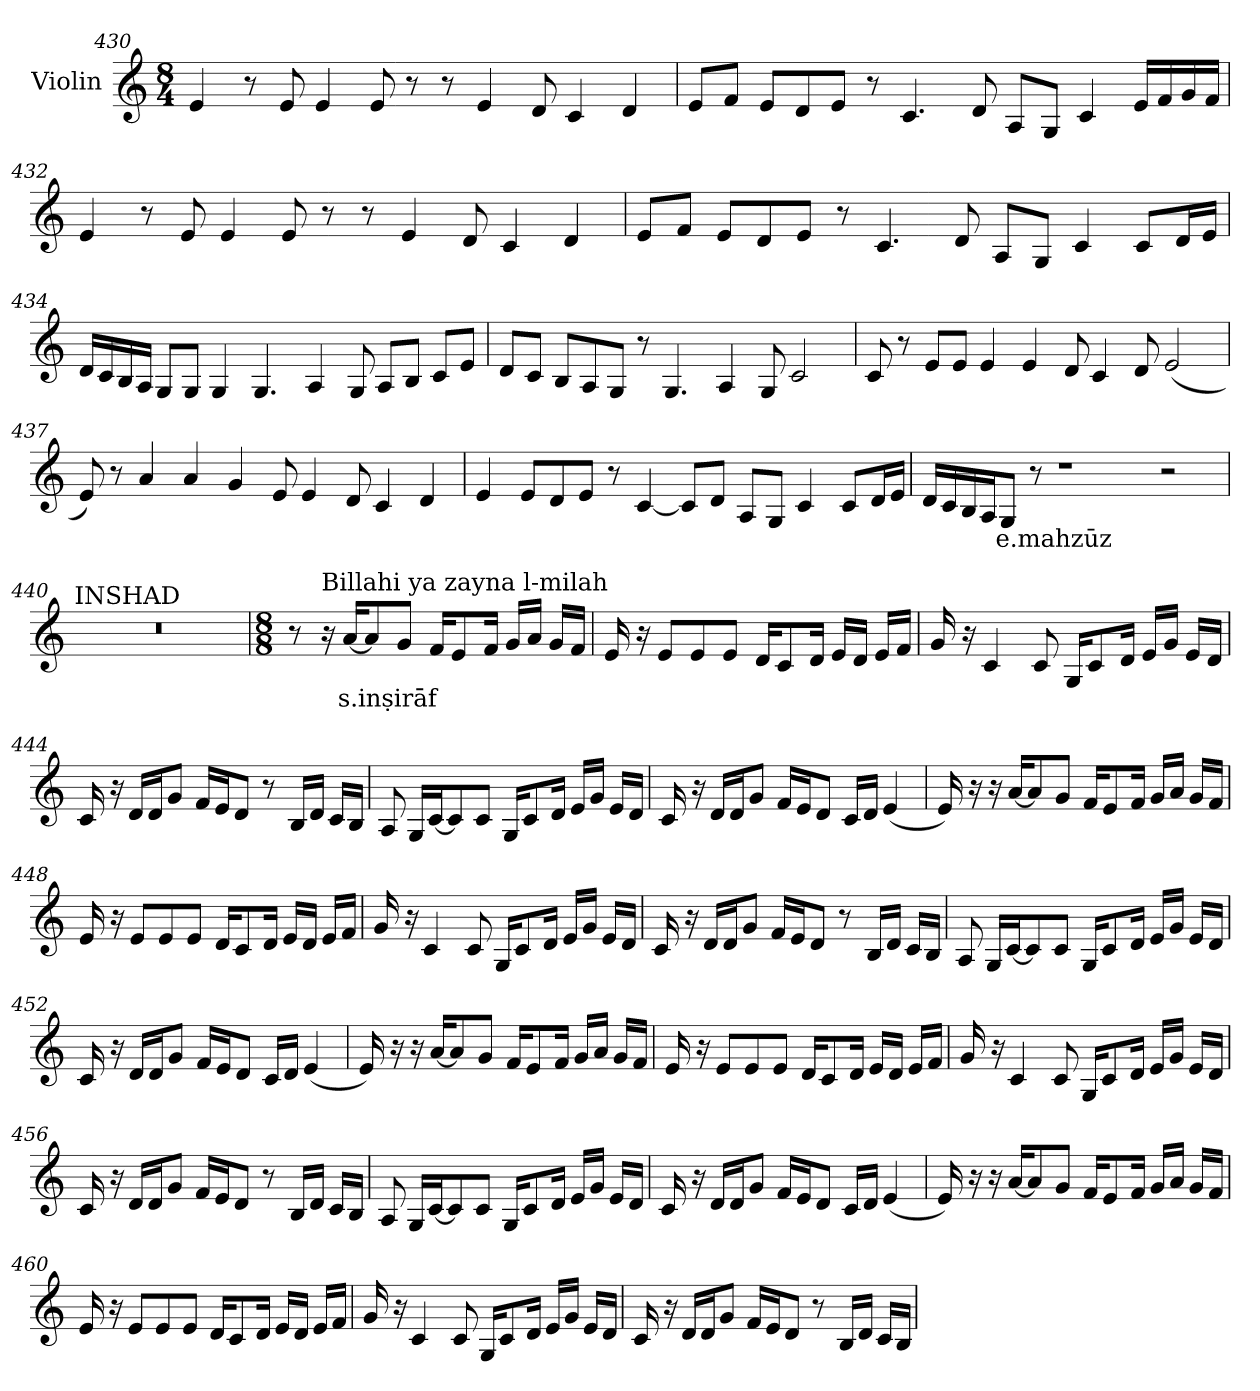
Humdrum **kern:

**kern	**text
*part1	*part1
*staff1	*staff1
*I"Violin	*
!!LO:PB:g=z
*clefG2	*
*k[]	*
*M8/4	*
=430	=430
4e/	.
8r	.
8e/	.
4e/	.
8e/	.
8r	.
8r	.
4e/	.
8d/	.
4c/	.
4d/	.
=431	=431
8e/L	.
8f/J	.
8e/L	.
8d/	.
8e/J	.
8r	.
4.c/	.
8d/	.
8A/L	.
8G/J	.
4c/	.
16e/LL	.
16f/	.
16g/	.
16f/JJ	.
!!LO:LB:g=z
=432	=432
4e/	.
8r	.
8e/	.
4e/	.
8e/	.
8r	.
8r	.
4e/	.
8d/	.
4c/	.
4d/	.
=433	=433
8e/L	.
8f/J	.
8e/L	.
8d/	.
8e/J	.
8r	.
4.c/	.
8d/	.
8A/L	.
8G/J	.
4c/	.
8c/L	.
16d/L	.
16e/JJ	.
!!LO:LB:g=z
=434	=434
16d/LL	.
16c/	.
16B/	.
16A/JJ	.
8G/L	.
8G/J	.
4G/	.
4.G/	.
4A/	.
8G/	.
8A/L	.
8B/J	.
8c/L	.
8e/J	.
=435	=435
8d/L	.
8c/J	.
8B/L	.
8A/	.
8G/J	.
8r	.
4.G/	.
4A/	.
8G/	.
2c/	.
!!LO:LB:g=z
=436	=436
8c/	.
8r	.
8e/L	.
8e/J	.
4e/	.
4e/	.
8d/	.
4c/	.
8d/	.
(<2e/	.
=437	=437
8e/)	.
8r	.
4a/	.
4a/	.
4g/	.
8e/	.
4e/	.
8d/	.
4c/	.
4d/	.
!!LO:LB:g=z
=438	=438
4e/	.
8e/L	.
8d/	.
8e/J	.
8r	.
[4c/	.
8c/L]	.
8d/J	.
8A/L	.
8G/J	.
4c/	.
8c/L	.
16d/L	.
16e/JJ	.
=439	=439
16d/LL	.
16c/	.
16B/	.
16A/J	.
!	!LO:LY:b
8G/J	e.mahzūz
8r	.
1r	.
2r	.
=440	=440
!LO:TX:a:t=INSHAD	!
0r	.
!!LO:LB:g=z
=441	=441
*M8/8	*
*MM60	*
8r	.
!LO:TX:a:t=Billahi ya zayna l-milah	!
16r	.
!	!LO:LY:b
[16a/KL	s.inṣirāf
8a/]	.
8g/J	.
16f/KL	.
8e/	.
16f/Jk	.
16g/LL	.
16a/JJ	.
16g/LL	.
16f/JJ	.
=442	=442
16e/	.
16r	.
8e/L	.
8e/	.
8e/J	.
16d/KL	.
8c/	.
16d/Jk	.
16e/LL	.
16d/JJ	.
16e/LL	.
16f/JJ	.
=443	=443
16g/	.
16r	.
4c/	.
8c/	.
16G/KL	.
8c/	.
16d/Jk	.
16e/LL	.
16g/JJ	.
16e/LL	.
16d/JJ	.
!!LO:LB:g=z
=444	=444
16c/	.
16r	.
16d/LL	.
16d/J	.
8g/J	.
16f/LL	.
16e/J	.
8d/J	.
8r	.
16B/LL	.
16d/JJ	.
16c/LL	.
16B/JJ	.
=445	=445
8A/	.
16G/LL	.
[16c/J	.
8c/]	.
8c/J	.
16G/KL	.
8c/	.
16d/Jk	.
16e/LL	.
16g/JJ	.
16e/LL	.
16d/JJ	.
=446	=446
16c/	.
16r	.
16d/LL	.
16d/J	.
8g/J	.
16f/LL	.
16e/J	.
8d/J	.
16c/LL	.
16d/JJ	.
(<4e/	.
!!LO:LB:g=z
=447	=447
16e/)	.
16r	.
16r	.
[16a/KL	.
8a/]	.
8g/J	.
16f/KL	.
8e/	.
16f/Jk	.
16g/LL	.
16a/JJ	.
16g/LL	.
16f/JJ	.
=448	=448
16e/	.
16r	.
8e/L	.
8e/	.
8e/J	.
16d/KL	.
8c/	.
16d/Jk	.
16e/LL	.
16d/JJ	.
16e/LL	.
16f/JJ	.
=449	=449
16g/	.
16r	.
4c/	.
8c/	.
16G/KL	.
8c/	.
16d/Jk	.
16e/LL	.
16g/JJ	.
16e/LL	.
16d/JJ	.
!!LO:PB:g=z
=450	=450
16c/	.
16r	.
16d/LL	.
16d/J	.
8g/J	.
16f/LL	.
16e/J	.
8d/J	.
8r	.
16B/LL	.
16d/JJ	.
16c/LL	.
16B/JJ	.
=451	=451
8A/	.
16G/LL	.
[16c/J	.
8c/]	.
8c/J	.
16G/KL	.
8c/	.
16d/Jk	.
16e/LL	.
16g/JJ	.
16e/LL	.
16d/JJ	.
=452	=452
16c/	.
16r	.
16d/LL	.
16d/J	.
8g/J	.
16f/LL	.
16e/J	.
8d/J	.
16c/LL	.
16d/JJ	.
(<4e/	.
!!LO:LB:g=z
=453	=453
16e/)	.
16r	.
16r	.
[16a/KL	.
8a/]	.
8g/J	.
16f/KL	.
8e/	.
16f/Jk	.
16g/LL	.
16a/JJ	.
16g/LL	.
16f/JJ	.
=454	=454
16e/	.
16r	.
8e/L	.
8e/	.
8e/J	.
16d/KL	.
8c/	.
16d/Jk	.
16e/LL	.
16d/JJ	.
16e/LL	.
16f/JJ	.
=455	=455
16g/	.
16r	.
4c/	.
8c/	.
16G/KL	.
8c/	.
16d/Jk	.
16e/LL	.
16g/JJ	.
16e/LL	.
16d/JJ	.
!!LO:LB:g=z
=456	=456
16c/	.
16r	.
16d/LL	.
16d/J	.
8g/J	.
16f/LL	.
16e/J	.
8d/J	.
8r	.
16B/LL	.
16d/JJ	.
16c/LL	.
16B/JJ	.
=457	=457
8A/	.
16G/LL	.
[16c/J	.
8c/]	.
8c/J	.
16G/KL	.
8c/	.
16d/Jk	.
16e/LL	.
16g/JJ	.
16e/LL	.
16d/JJ	.
=458	=458
16c/	.
16r	.
16d/LL	.
16d/J	.
8g/J	.
16f/LL	.
16e/J	.
8d/J	.
16c/LL	.
16d/JJ	.
(<4e/	.
!!LO:LB:g=z
=459	=459
16e/)	.
16r	.
16r	.
[16a/KL	.
8a/]	.
8g/J	.
16f/KL	.
8e/	.
16f/Jk	.
16g/LL	.
16a/JJ	.
16g/LL	.
16f/JJ	.
=460	=460
16e/	.
16r	.
8e/L	.
8e/	.
8e/J	.
16d/KL	.
8c/	.
16d/Jk	.
16e/LL	.
16d/JJ	.
16e/LL	.
16f/JJ	.
=461	=461
16g/	.
16r	.
4c/	.
8c/	.
16G/KL	.
8c/	.
16d/Jk	.
16e/LL	.
16g/JJ	.
16e/LL	.
16d/JJ	.
!!LO:LB:g=z
=462	=462
16c/	.
16r	.
16d/LL	.
16d/J	.
8g/J	.
16f/LL	.
16e/J	.
8d/J	.
8r	.
16B/LL	.
16d/JJ	.
16c/LL	.
16B/JJ	.
=	=
*-	*-
